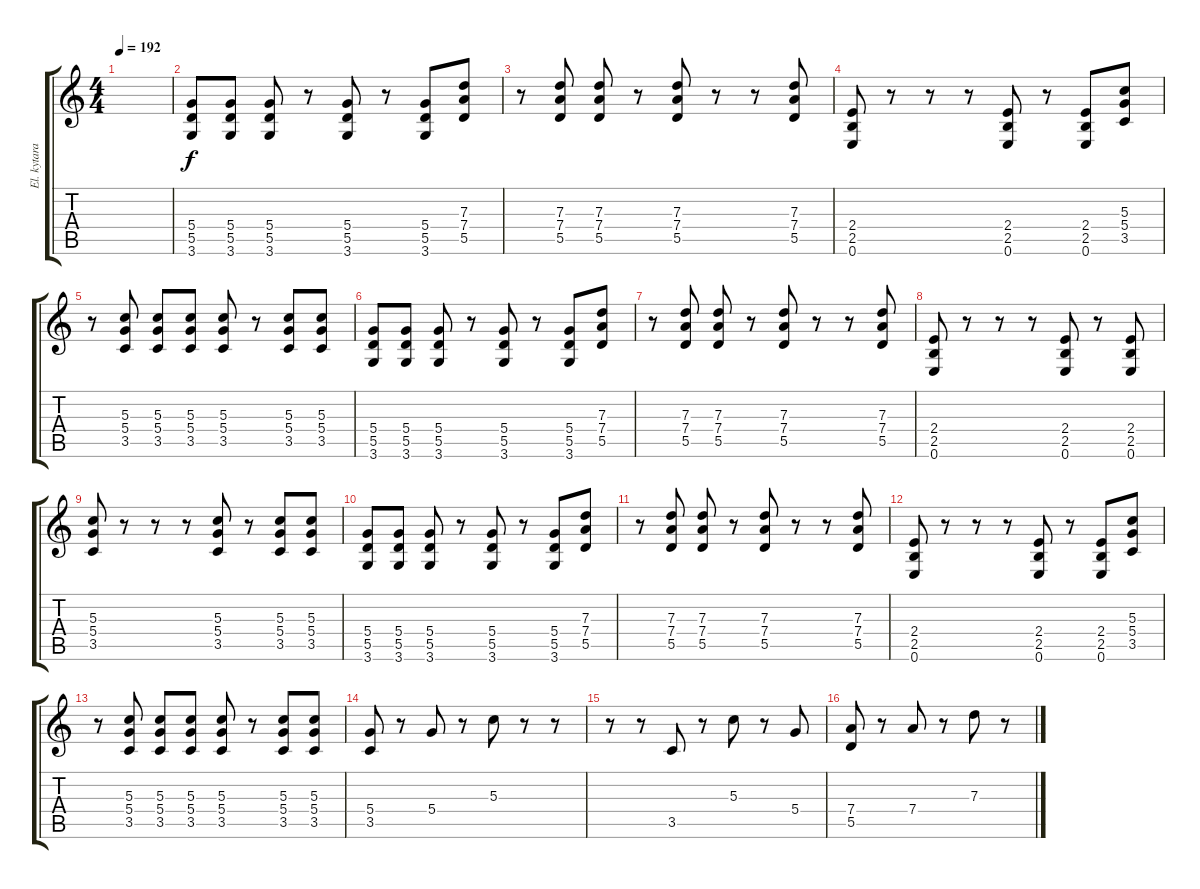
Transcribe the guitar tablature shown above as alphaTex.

\track ("El. kytara" "El. kytara") {instrument distortionguitar}
\staff {score tabs}
\tuning (E4 B3 G3 D3 A2 E2) {hide}
\ts (4 4)
\tempo 192
\clef g2
\ks c
|
(5.4 5.5 3.6).8 (5.4 5.5 3.6).8 (5.4 5.5 3.6).8 r.8 (5.4 5.5 3.6).8 r.8 (5.4 5.5 3.6).8 (7.3 7.4 5.5).8 |
r.8 (7.3 7.4 5.5).8 (7.3 7.4 5.5).8 r.8 (7.3 7.4 5.5).8 r.8 r.8 (7.3 7.4 5.5).8 |
(2.4 2.5 0.6).8 r.8 r.8 r.8 (2.4 2.5 0.6).8 r.8 (2.4 2.5 0.6).8 (5.3 5.4 3.5).8 |
r.8 (5.3 5.4 3.5).8 (5.3 5.4 3.5).8 (5.3 5.4 3.5).8 (5.3 5.4 3.5).8 r.8 (5.3 5.4 3.5).8 (5.3 5.4 3.5).8 |
(5.4 5.5 3.6).8 (5.4 5.5 3.6).8 (5.4 5.5 3.6).8 r.8 (5.4 5.5 3.6).8 r.8 (5.4 5.5 3.6).8 (7.3 7.4 5.5).8 |
r.8 (7.3 7.4 5.5).8 (7.3 7.4 5.5).8 r.8 (7.3 7.4 5.5).8 r.8 r.8 (7.3 7.4 5.5).8 |
(2.4 2.5 0.6).8 r.8 r.8 r.8 (2.4 2.5 0.6).8 r.8 (2.4 2.5 0.6).8 |
(5.3 5.4 3.5).8 r.8 r.8 r.8 (5.3 5.4 3.5).8 r.8 (5.3 5.4 3.5).8 (5.3 5.4 3.5).8 |
(5.4 5.5 3.6).8 (5.4 5.5 3.6).8 (5.4 5.5 3.6).8 r.8 (5.4 5.5 3.6).8 r.8 (5.4 5.5 3.6).8 (7.3 7.4 5.5).8 |
r.8 (7.3 7.4 5.5).8 (7.3 7.4 5.5).8 r.8 (7.3 7.4 5.5).8 r.8 r.8 (7.3 7.4 5.5).8 |
(2.4 2.5 0.6).8 r.8 r.8 r.8 (2.4 2.5 0.6).8 r.8 (2.4 2.5 0.6).8 (5.3 5.4 3.5).8 |
r.8 (5.3 5.4 3.5).8 (5.3 5.4 3.5).8 (5.3 5.4 3.5).8 (5.3 5.4 3.5).8 r.8 (5.3 5.4 3.5).8 (5.3 5.4 3.5).8 |
(5.4 3.5).8 r.8 5.4.8 r.8 5.3.8 r.8 r.8 |
r.8 r.8 3.5.8 r.8 5.3.8 r.8 5.4.8 |
(7.4 5.5).8 r.8 7.4.8 r.8 7.3.8 r.8
